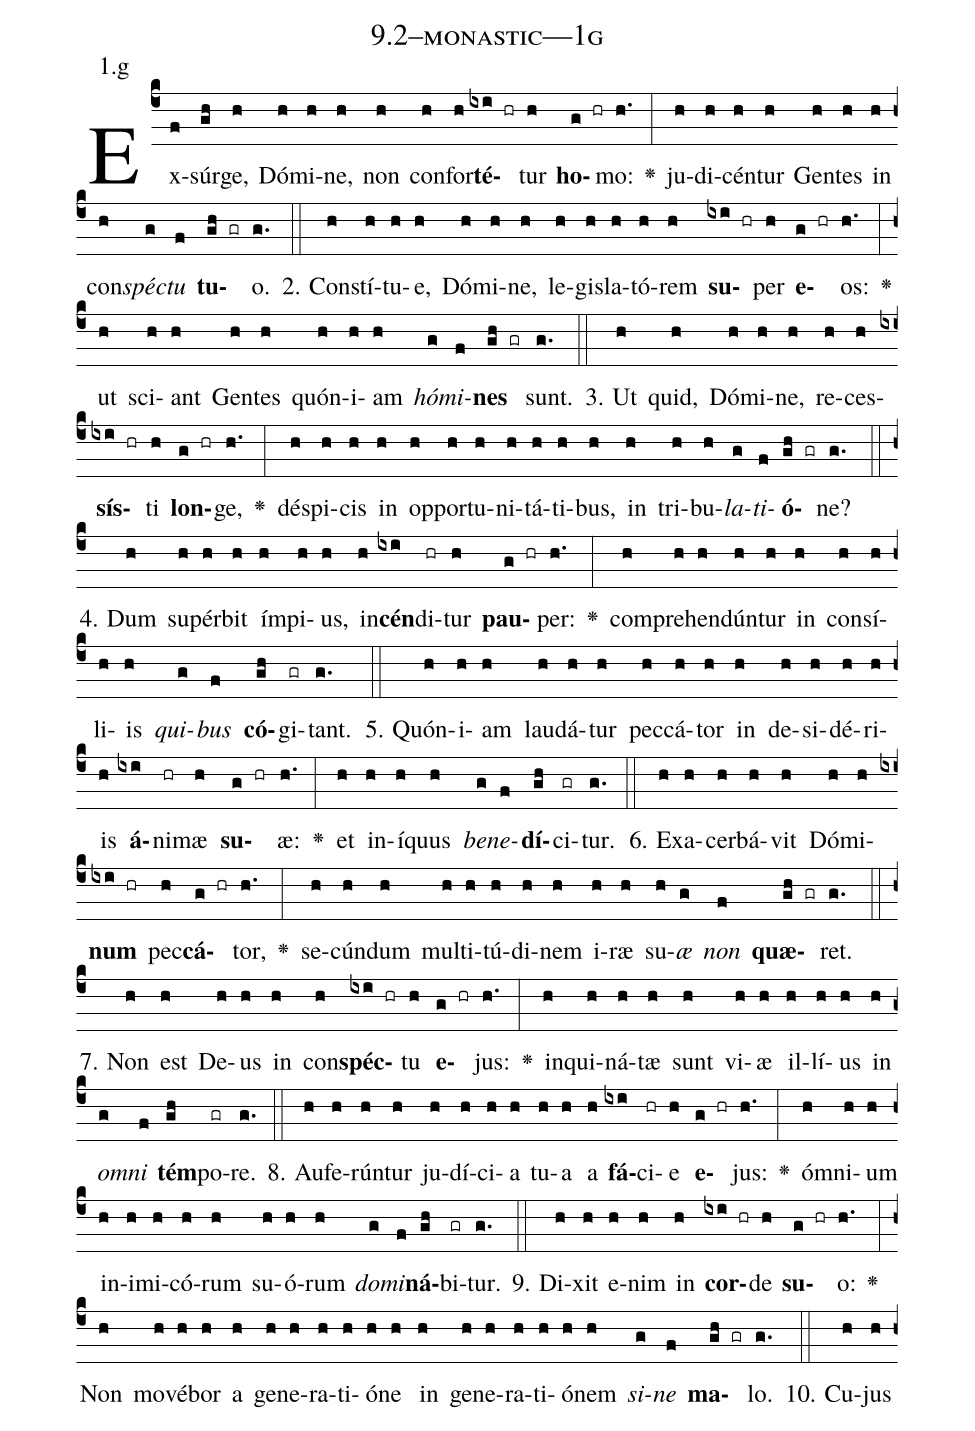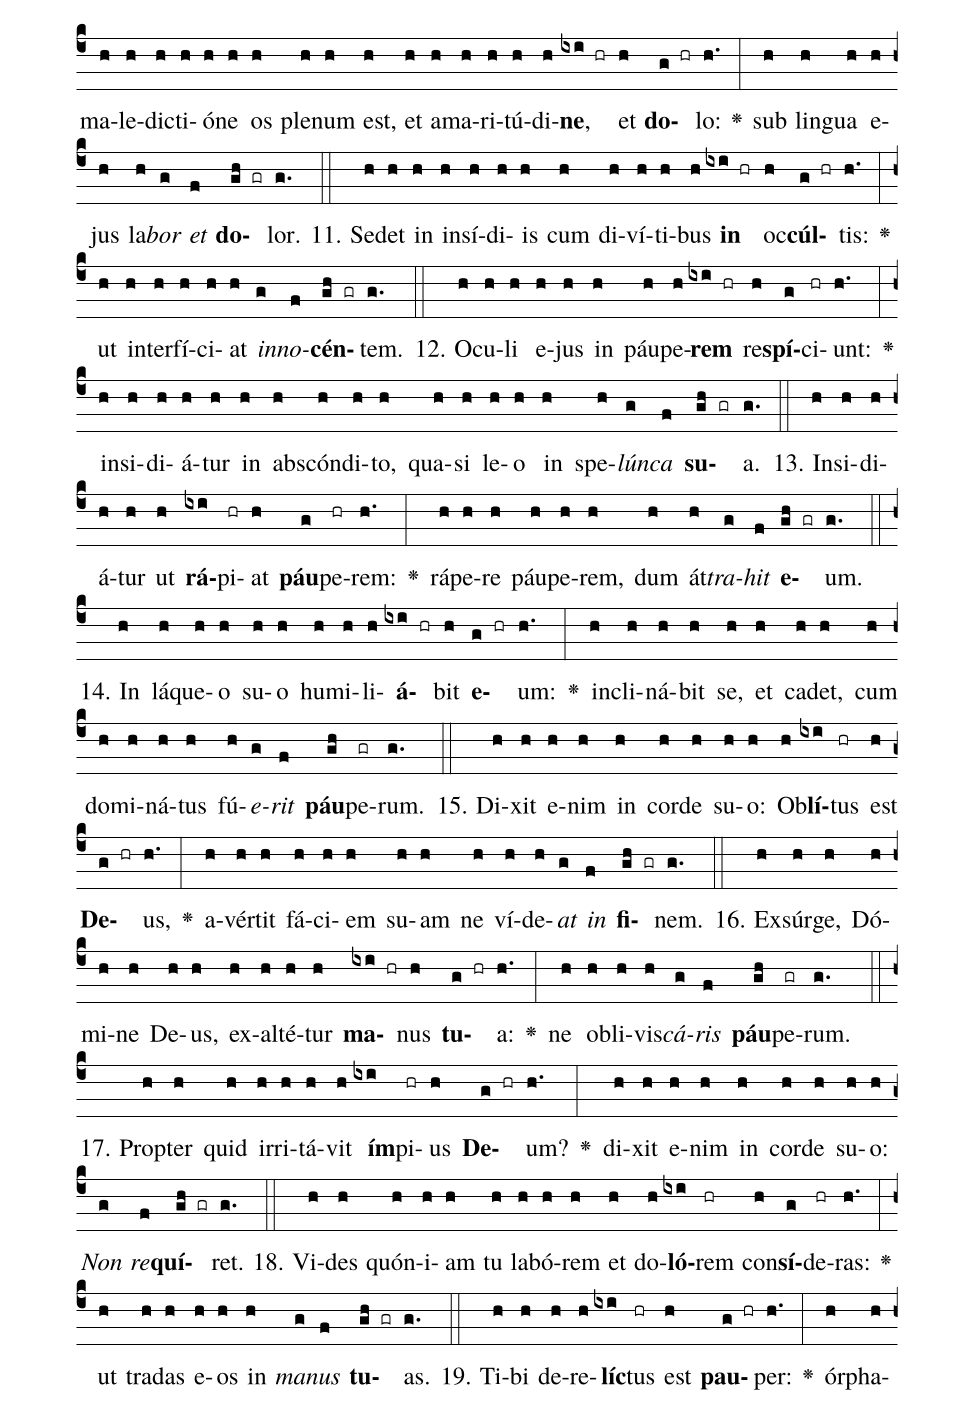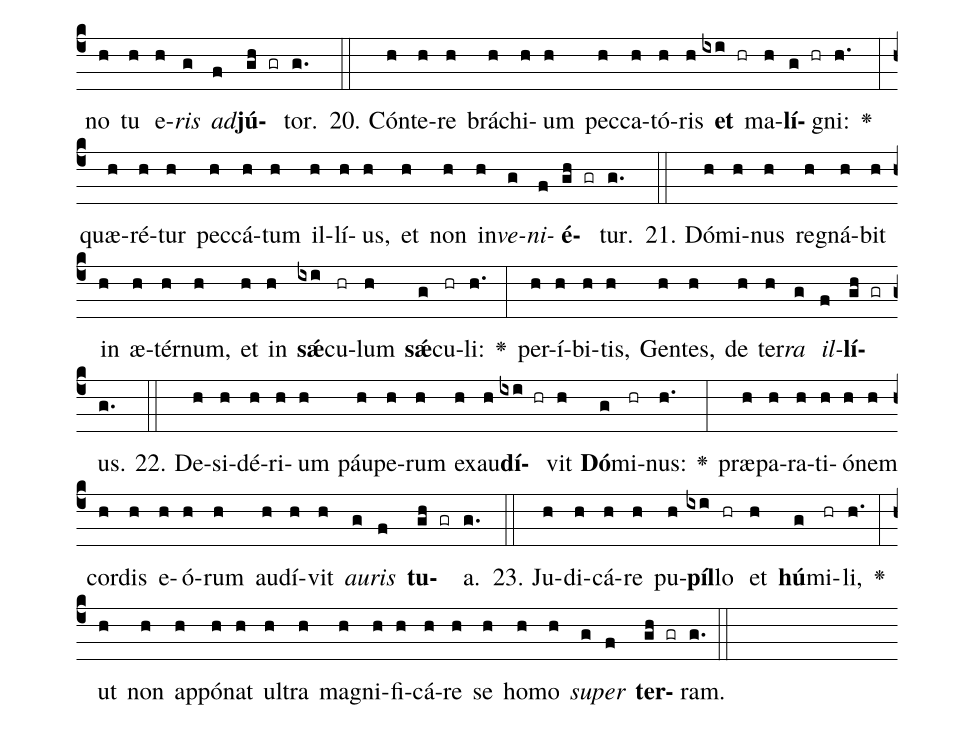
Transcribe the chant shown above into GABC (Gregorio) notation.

name: 9.2--monastic---1g;
annotation: 1.g;
%%
(c4)Ex(f)súr(gh)ge,(h) Dó(h)mi(h)ne,(h) non(h) con(h)for(h)<b>té</b>(ixi hr)tur(h) <b>ho</b>(g hr)mo:(h.) <v>\greheightstar</v>(:) ju(h)di(h)cén(h)tur(h) Gen(h)tes(h) in(h) con(h)<i>spéc</i>(g)<i>tu</i>(f) <b>tu</b>(gh gr)o.(g.) (::)
2. Con(h)stí(h)tu(h)e,(h) Dó(h)mi(h)ne,(h) le(h)gis(h)la(h)tó(h)rem(h) <b>su</b>(ixi hr)per(h) <b>e</b>(g hr)os:(h.) <v>\greheightstar</v>(:) ut(h) sci(h)ant(h) Gen(h)tes(h) quón(h)i(h)am(h) <i>hó</i>(g)<i>mi</i>(f)<b>nes</b>(gh gr) sunt.(g.) (::)
3. Ut(h) quid,(h) Dó(h)mi(h)ne,(h) re(h)ces(h)<b>sís</b>(ixi hr)ti(h) <b>lon</b>(g hr)ge,(h.) <v>\greheightstar</v>(:) dé(h)spi(h)cis(h) in(h) op(h)por(h)tu(h)ni(h)tá(h)ti(h)bus,(h) in(h) tri(h)bu(h)<i>la</i>(g)<i>ti</i>(f)<b>ó</b>(gh gr)ne?(g.) (::)
4. Dum(h) su(h)pér(h)bit(h) ím(h)pi(h)us,(h) in(h)<b>cén</b>(ixi)di(hr)tur(h) <b>pau</b>(g hr)per:(h.) <v>\greheightstar</v>(:) com(h)pre(h)hen(h)dún(h)tur(h) in(h) con(h)sí(h)li(h)is(h) <i>qui</i>(g)<i>bus</i>(f) <b>có</b>(gh)gi(gr)tant.(g.) (::)
5. Quón(h)i(h)am(h) lau(h)dá(h)tur(h) pec(h)cá(h)tor(h) in(h) de(h)si(h)dé(h)ri(h)is(h) <b>á</b>(ixi)ni(hr)mæ(h) <b>su</b>(g hr)æ:(h.) <v>\greheightstar</v>(:) et(h) in(h)í(h)quus(h) <i>be</i>(g)<i>ne</i>(f)<b>dí</b>(gh)ci(gr)tur.(g.) (::)
6. Ex(h)a(h)cer(h)bá(h)vit(h) Dó(h)mi(h)<b>num</b>(ixi hr) pec(h)<b>cá</b>(g hr)tor,(h.) <v>\greheightstar</v>(:) se(h)cún(h)dum(h) mul(h)ti(h)tú(h)di(h)nem(h) i(h)ræ(h) su(h)<i>æ</i>(g) <i>non</i>(f) <b>quæ</b>(gh gr)ret.(g.) (::)
7. Non(h) est(h) De(h)us(h) in(h) con(h)<b>spéc</b>(ixi hr)tu(h) <b>e</b>(g hr)jus:(h.) <v>\greheightstar</v>(:) in(h)qui(h)ná(h)tæ(h) sunt(h) vi(h)æ(h) il(h)lí(h)us(h) in(h) <i>om</i>(g)<i>ni</i>(f) <b>tém</b>(gh)po(gr)re.(g.) (::)
8. Au(h)fe(h)rún(h)tur(h) ju(h)dí(h)ci(h)a(h) tu(h)a(h) a(h) <b>fá</b>(ixi)ci(hr)e(h) <b>e</b>(g hr)jus:(h.) <v>\greheightstar</v>(:) óm(h)ni(h)um(h) in(h)i(h)mi(h)có(h)rum(h) su(h)ó(h)rum(h) <i>do</i>(g)<i>mi</i>(f)<b>ná</b>(gh)bi(gr)tur.(g.) (::)
9. Di(h)xit(h) e(h)nim(h) in(h) <b>cor</b>(ixi hr)de(h) <b>su</b>(g hr)o:(h.) <v>\greheightstar</v>(:) Non(h) mo(h)vé(h)bor(h) a(h) ge(h)ne(h)ra(h)ti(h)ó(h)ne(h) in(h) ge(h)ne(h)ra(h)ti(h)ó(h)nem(h) <i>si</i>(g)<i>ne</i>(f) <b>ma</b>(gh gr)lo.(g.) (::)
10. Cu(h)jus(h) ma(h)le(h)dic(h)ti(h)ó(h)ne(h) os(h) ple(h)num(h) est,(h) et(h) a(h)ma(h)ri(h)tú(h)di(h)<b>ne</b>,(ixi hr) et(h) <b>do</b>(g hr)lo:(h.) <v>\greheightstar</v>(:) sub(h) lin(h)gua(h) e(h)jus(h) la(h)<i>bor</i>(g) <i>et</i>(f) <b>do</b>(gh gr)lor.(g.) (::)
11. Se(h)det(h) in(h) in(h)sí(h)di(h)is(h) cum(h) di(h)ví(h)ti(h)bus(h) <b>in</b>(ixi hr) oc(h)<b>cúl</b>(g hr)tis:(h.) <v>\greheightstar</v>(:) ut(h) in(h)ter(h)fí(h)ci(h)at(h) <i>in</i>(g)<i>no</i>(f)<b>cén</b>(gh gr)tem.(g.) (::)
12. O(h)cu(h)li(h) e(h)jus(h) in(h) páu(h)pe(h)<b>rem</b>(ixi hr) re(h)<b>spí</b>(g)ci(hr)unt:(h.) <v>\greheightstar</v>(:) in(h)si(h)di(h)á(h)tur(h) in(h) abs(h)cón(h)di(h)to,(h) qua(h)si(h) le(h)o(h) in(h) spe(h)<i>lún</i>(g)<i>ca</i>(f) <b>su</b>(gh gr)a.(g.) (::)
13. In(h)si(h)di(h)á(h)tur(h) ut(h) <b>rá</b>(ixi)pi(hr)at(h) <b>páu</b>(g)pe(hr)rem:(h.) <v>\greheightstar</v>(:) rá(h)pe(h)re(h) páu(h)pe(h)rem,(h) dum(h) át(h)<i>tra</i>(g)<i>hit</i>(f) <b>e</b>(gh gr)um.(g.) (::)
14. In(h) lá(h)que(h)o(h) su(h)o(h) hu(h)mi(h)li(h)<b>á</b>(ixi hr)bit(h) <b>e</b>(g hr)um:(h.) <v>\greheightstar</v>(:) in(h)cli(h)ná(h)bit(h) se,(h) et(h) ca(h)det,(h) cum(h) do(h)mi(h)ná(h)tus(h) fú(h)<i>e</i>(g)<i>rit</i>(f) <b>páu</b>(gh)pe(gr)rum.(g.) (::)
15. Di(h)xit(h) e(h)nim(h) in(h) cor(h)de(h) su(h)o:(h) Ob(h)<b>lí</b>(ixi)tus(hr) est(h) <b>De</b>(g hr)us,(h.) <v>\greheightstar</v>(:) a(h)vér(h)tit(h) fá(h)ci(h)em(h) su(h)am(h) ne(h) ví(h)de(h)<i>at</i>(g) <i>in</i>(f) <b>fi</b>(gh gr)nem.(g.) (::)
16. Ex(h)súr(h)ge,(h) Dó(h)mi(h)ne(h) De(h)us,(h) ex(h)al(h)té(h)tur(h) <b>ma</b>(ixi hr)nus(h) <b>tu</b>(g hr)a:(h.) <v>\greheightstar</v>(:) ne(h) ob(h)li(h)vis(h)<i>cá</i>(g)<i>ris</i>(f) <b>páu</b>(gh)pe(gr)rum.(g.) (::)
17. Prop(h)ter(h) quid(h) ir(h)ri(h)tá(h)vit(h) <b>ím</b>(ixi)pi(hr)us(h) <b>De</b>(g hr)um?(h.) <v>\greheightstar</v>(:) di(h)xit(h) e(h)nim(h) in(h) cor(h)de(h) su(h)o:(h) <i>Non</i>(g) <i>re</i>(f)<b>quí</b>(gh gr)ret.(g.) (::)
18. Vi(h)des(h) quón(h)i(h)am(h) tu(h) la(h)bó(h)rem(h) et(h) do(h)<b>ló</b>(ixi)rem(hr) con(h)<b>sí</b>(g)de(hr)ras:(h.) <v>\greheightstar</v>(:) ut(h) tra(h)das(h) e(h)os(h) in(h) <i>ma</i>(g)<i>nus</i>(f) <b>tu</b>(gh gr)as.(g.) (::)
19. Ti(h)bi(h) de(h)re(h)<b>líc</b>(ixi)tus(hr) est(h) <b>pau</b>(g hr)per:(h.) <v>\greheightstar</v>(:) ór(h)pha(h)no(h) tu(h) e(h)<i>ris</i>(g) <i>ad</i>(f)<b>jú</b>(gh gr)tor.(g.) (::)
20. Cón(h)te(h)re(h) brá(h)chi(h)um(h) pec(h)ca(h)tó(h)ris(h) <b>et</b>(ixi hr) ma(h)<b>lí</b>(g hr)gni:(h.) <v>\greheightstar</v>(:) quæ(h)ré(h)tur(h) pec(h)cá(h)tum(h) il(h)lí(h)us,(h) et(h) non(h) in(h)<i>ve</i>(g)<i>ni</i>(f)<b>é</b>(gh gr)tur.(g.) (::)
21. Dó(h)mi(h)nus(h) re(h)gná(h)bit(h) in(h) æ(h)tér(h)num,(h) et(h) in(h) <b>sǽ</b>(ixi)cu(hr)lum(h) <b>sǽ</b>(g)cu(hr)li:(h.) <v>\greheightstar</v>(:) per(h)í(h)bi(h)tis,(h) Gen(h)tes,(h) de(h) ter(h)<i>ra</i>(g) <i>il</i>(f)<b>lí</b>(gh gr)us.(g.) (::)
22. De(h)si(h)dé(h)ri(h)um(h) páu(h)pe(h)rum(h) ex(h)au(h)<b>dí</b>(ixi hr)vit(h) <b>Dó</b>(g)mi(hr)nus:(h.) <v>\greheightstar</v>(:) præ(h)pa(h)ra(h)ti(h)ó(h)nem(h) cor(h)dis(h) e(h)ó(h)rum(h) au(h)dí(h)vit(h) <i>au</i>(g)<i>ris</i>(f) <b>tu</b>(gh gr)a.(g.) (::)
23. Ju(h)di(h)cá(h)re(h) pu(h)<b>píl</b>(ixi)lo(hr) et(h) <b>hú</b>(g)mi(hr)li,(h.) <v>\greheightstar</v>(:) ut(h) non(h) ap(h)pó(h)nat(h) ul(h)tra(h) ma(h)gni(h)fi(h)cá(h)re(h) se(h) ho(h)mo(h) <i>su</i>(g)<i>per</i>(f) <b>ter</b>(gh gr)ram.(g.) (::)
